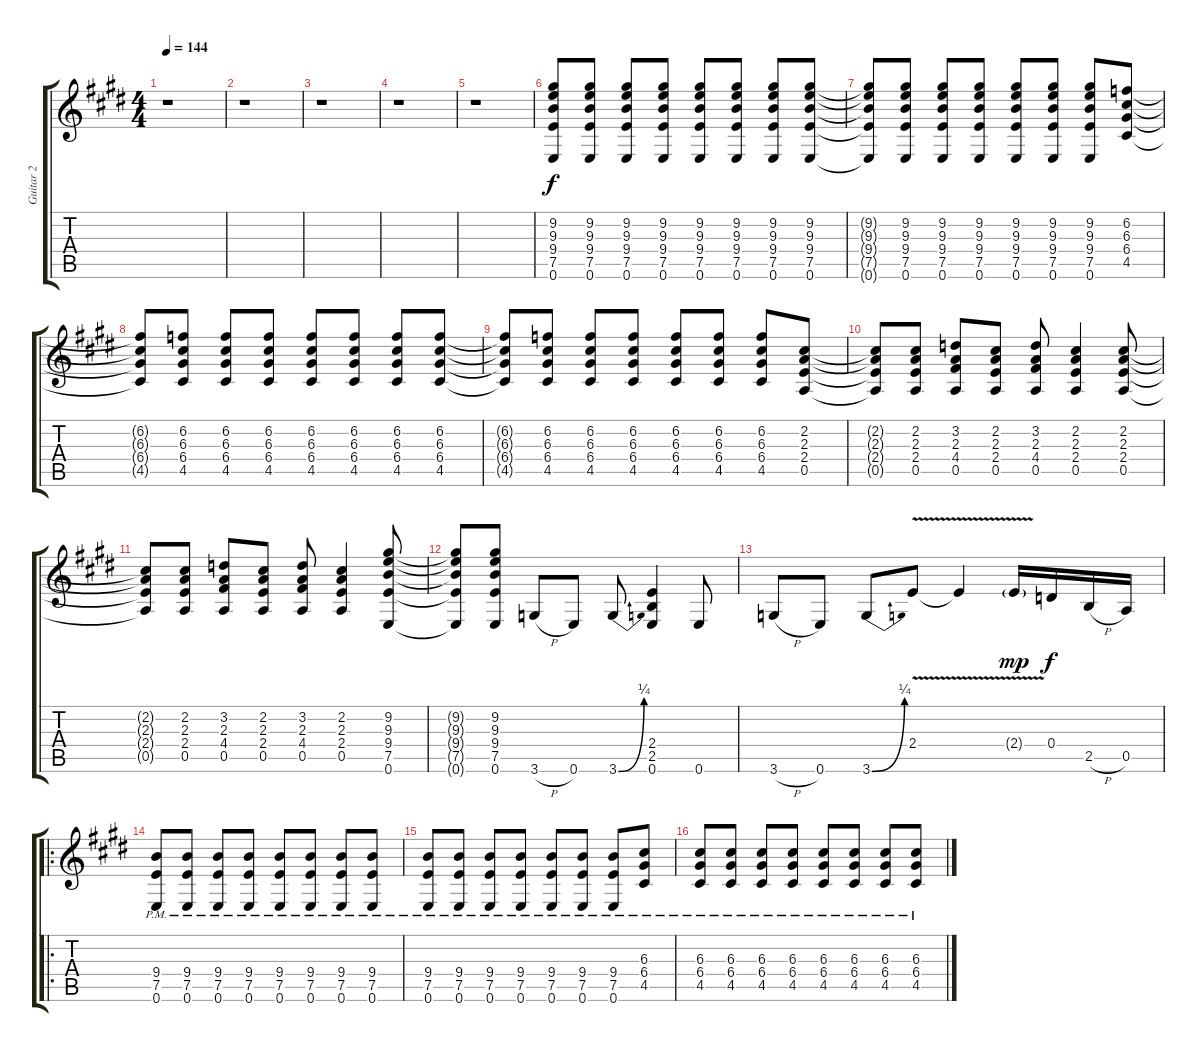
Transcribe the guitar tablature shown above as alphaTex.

\track ("Guitar 2" "Guitar 2") {instrument distortionguitar}
\staff {score tabs}
\tuning (E4 B3 G3 D3 A2 E2) {hide}
\ts (4 4)
\tempo 144
\clef g2
\ks e
r.1{dy f instrument distortionguitar} |
r.1 |
r.1 |
r.1 |
r.1 |
(9.2 9.3 9.4 7.5 0.6).8 (9.2 9.3 9.4 7.5 0.6).8 (9.2 9.3 9.4 7.5 0.6).8 (9.2 9.3 9.4 7.5 0.6).8 (9.2 9.3 9.4 7.5 0.6).8 (9.2 9.3 9.4 7.5 0.6).8 (9.2 9.3 9.4 7.5 0.6).8 (9.2 9.3 9.4 7.5 0.6).8 |
(9.2{t} 9.3{t} 9.4{t} 7.5{t} 0.6{t}).8 (9.2 9.3 9.4 7.5 0.6).8 (9.2 9.3 9.4 7.5 0.6).8 (9.2 9.3 9.4 7.5 0.6).8 (9.2 9.3 9.4 7.5 0.6).8 (9.2 9.3 9.4 7.5 0.6).8 (9.2 9.3 9.4 7.5 0.6).8 (6.2 6.3 6.4 4.5).8 |
(6.2{t} 6.3{t} 6.4{t} 4.5{t}).8 (6.2 6.3 6.4 4.5).8 (6.2 6.3 6.4 4.5).8 (6.2 6.3 6.4 4.5).8 (6.2 6.3 6.4 4.5).8 (6.2 6.3 6.4 4.5).8 (6.2 6.3 6.4 4.5).8 (6.2 6.3 6.4 4.5).8 |
(6.2{t} 6.3{t} 6.4{t} 4.5{t}).8 (6.2 6.3 6.4 4.5).8 (6.2 6.3 6.4 4.5).8 (6.2 6.3 6.4 4.5).8 (6.2 6.3 6.4 4.5).8 (6.2 6.3 6.4 4.5).8 (6.2 6.3 6.4 4.5).8 (2.2 2.3 2.4 0.5).8 |
(2.2{t} 2.3{t} 2.4{t} 0.5{t}).8 (2.2 2.3 2.4 0.5).8 (3.2 2.3 4.4 0.5).8 (2.2 2.3 2.4 0.5).8 (3.2 2.3 4.4 0.5).8 (2.2 2.3 2.4 0.5).4 (2.2 2.3 2.4 0.5).8 |
(2.2{t} 2.3{t} 2.4{t} 0.5{t}).8 (2.2 2.3 2.4 0.5).8 (3.2 2.3 4.4 0.5).8 (2.2 2.3 2.4 0.5).8 (3.2 2.3 4.4 0.5).8 (2.2 2.3 2.4 0.5).4 (9.2 9.3 9.4 7.5 0.6).8 |
(9.2{t} 9.3{t} 9.4{t} 7.5{t} 0.6{t}).8 (9.2 9.3 9.4 7.5 0.6).8 3.6{h}.8 0.6.8 3.6{be (bend 0 0 60 1)}.8 (2.4 2.5 0.6).4 0.6.8 |
3.6{h}.8 0.6.8 3.6{be (bend 0 0 60 1)}.8 2.4{v}.8 2.4{t}.4 2.4{v g}.16{dy mp} 0.4.16{dy f} 2.5{h}.16 0.5.16 |
\ro
(9.4{pm} 7.5 0.6).8 (9.4{pm} 7.5 0.6).8 (9.4{pm} 7.5 0.6).8 (9.4{pm} 7.5 0.6).8 (9.4{pm} 7.5 0.6).8 (9.4{pm} 7.5 0.6).8 (9.4{pm} 7.5 0.6).8 (9.4{pm} 7.5 0.6).8 |
(9.4 7.5 0.6{pm}).8 (9.4 7.5 0.6{pm}).8 (9.4 7.5 0.6{pm}).8 (9.4 7.5 0.6{pm}).8 (9.4 7.5 0.6{pm}).8 (9.4 7.5 0.6{pm}).8 (9.4 7.5 0.6{pm}).8 (6.3 6.4 4.5{pm}).8 |
(6.3 6.4 4.5{pm}).8 (6.3 6.4 4.5{pm}).8 (6.3 6.4 4.5{pm}).8 (6.3 6.4 4.5{pm}).8 (6.3 6.4 4.5{pm}).8 (6.3 6.4 4.5{pm}).8 (6.3 6.4 4.5{pm}).8 (6.3 6.4 4.5{pm}).8
